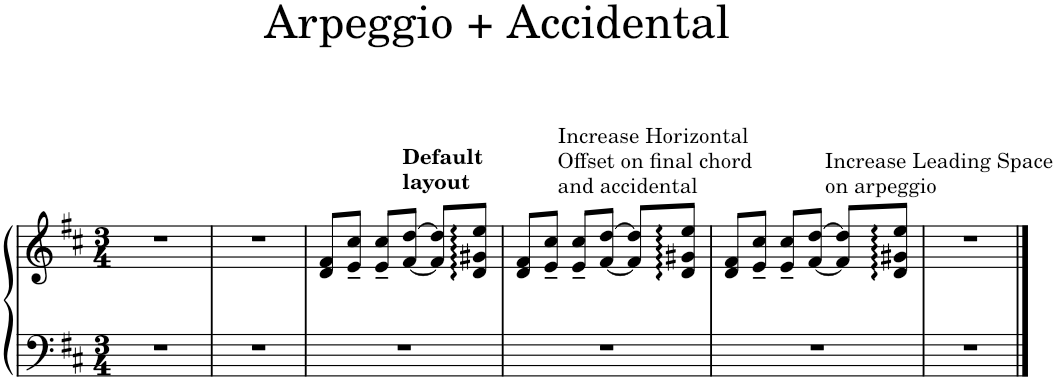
**kern	**kern
*part1	*part1
*staff2	*staff1
*I"Piano	*
*I'Pno.	*
*clefF4	*clefG2
*k[f#c#]	*k[f#c#]
*M3/4	*M3/4
=1	=1
2.r	2.r
=2	=2
2.r	2.r
=3	=3
2.r	8d/ 8f#/L
.	8e/~ 8cc#/~J
.	8e/~ 8cc#/~L
!	!LO:TX:a:B:t=Default
!	!LO:TX:a:t=layout
.	[8f#/ [8dd/J
.	8f#/] 8dd/]L
.	8d/:: 8g#X/:: 8ee/::J
=4	=4
2.r	8d/ 8f#/L
.	8e/~ 8cc#/~J
.	8e/~ 8cc#/~L
!	!LO:TX:a:t=Increase Horizontal
!	!LO:TX:a:t=Offset on final chord
!	!LO:TX:a:t=and accidental
.	[8f#/ [8dd/J
.	8f#/] 8dd/]L
.	8d/:: 8g#X/:: 8ee/::J
=5	=5
2.r	8d/ 8f#/L
.	8e/~ 8cc#/~J
.	8e/~ 8cc#/~L
.	[8f#/ [8dd/J
!	!LO:TX:a:t=Increase Leading Space
!	!LO:TX:a:t=on arpeggio
.	8f#/] 8dd/]L
.	8d/:: 8g#X/:: 8ee/::J
=6	=6
2.r	2.r
==	==
*-	*-
